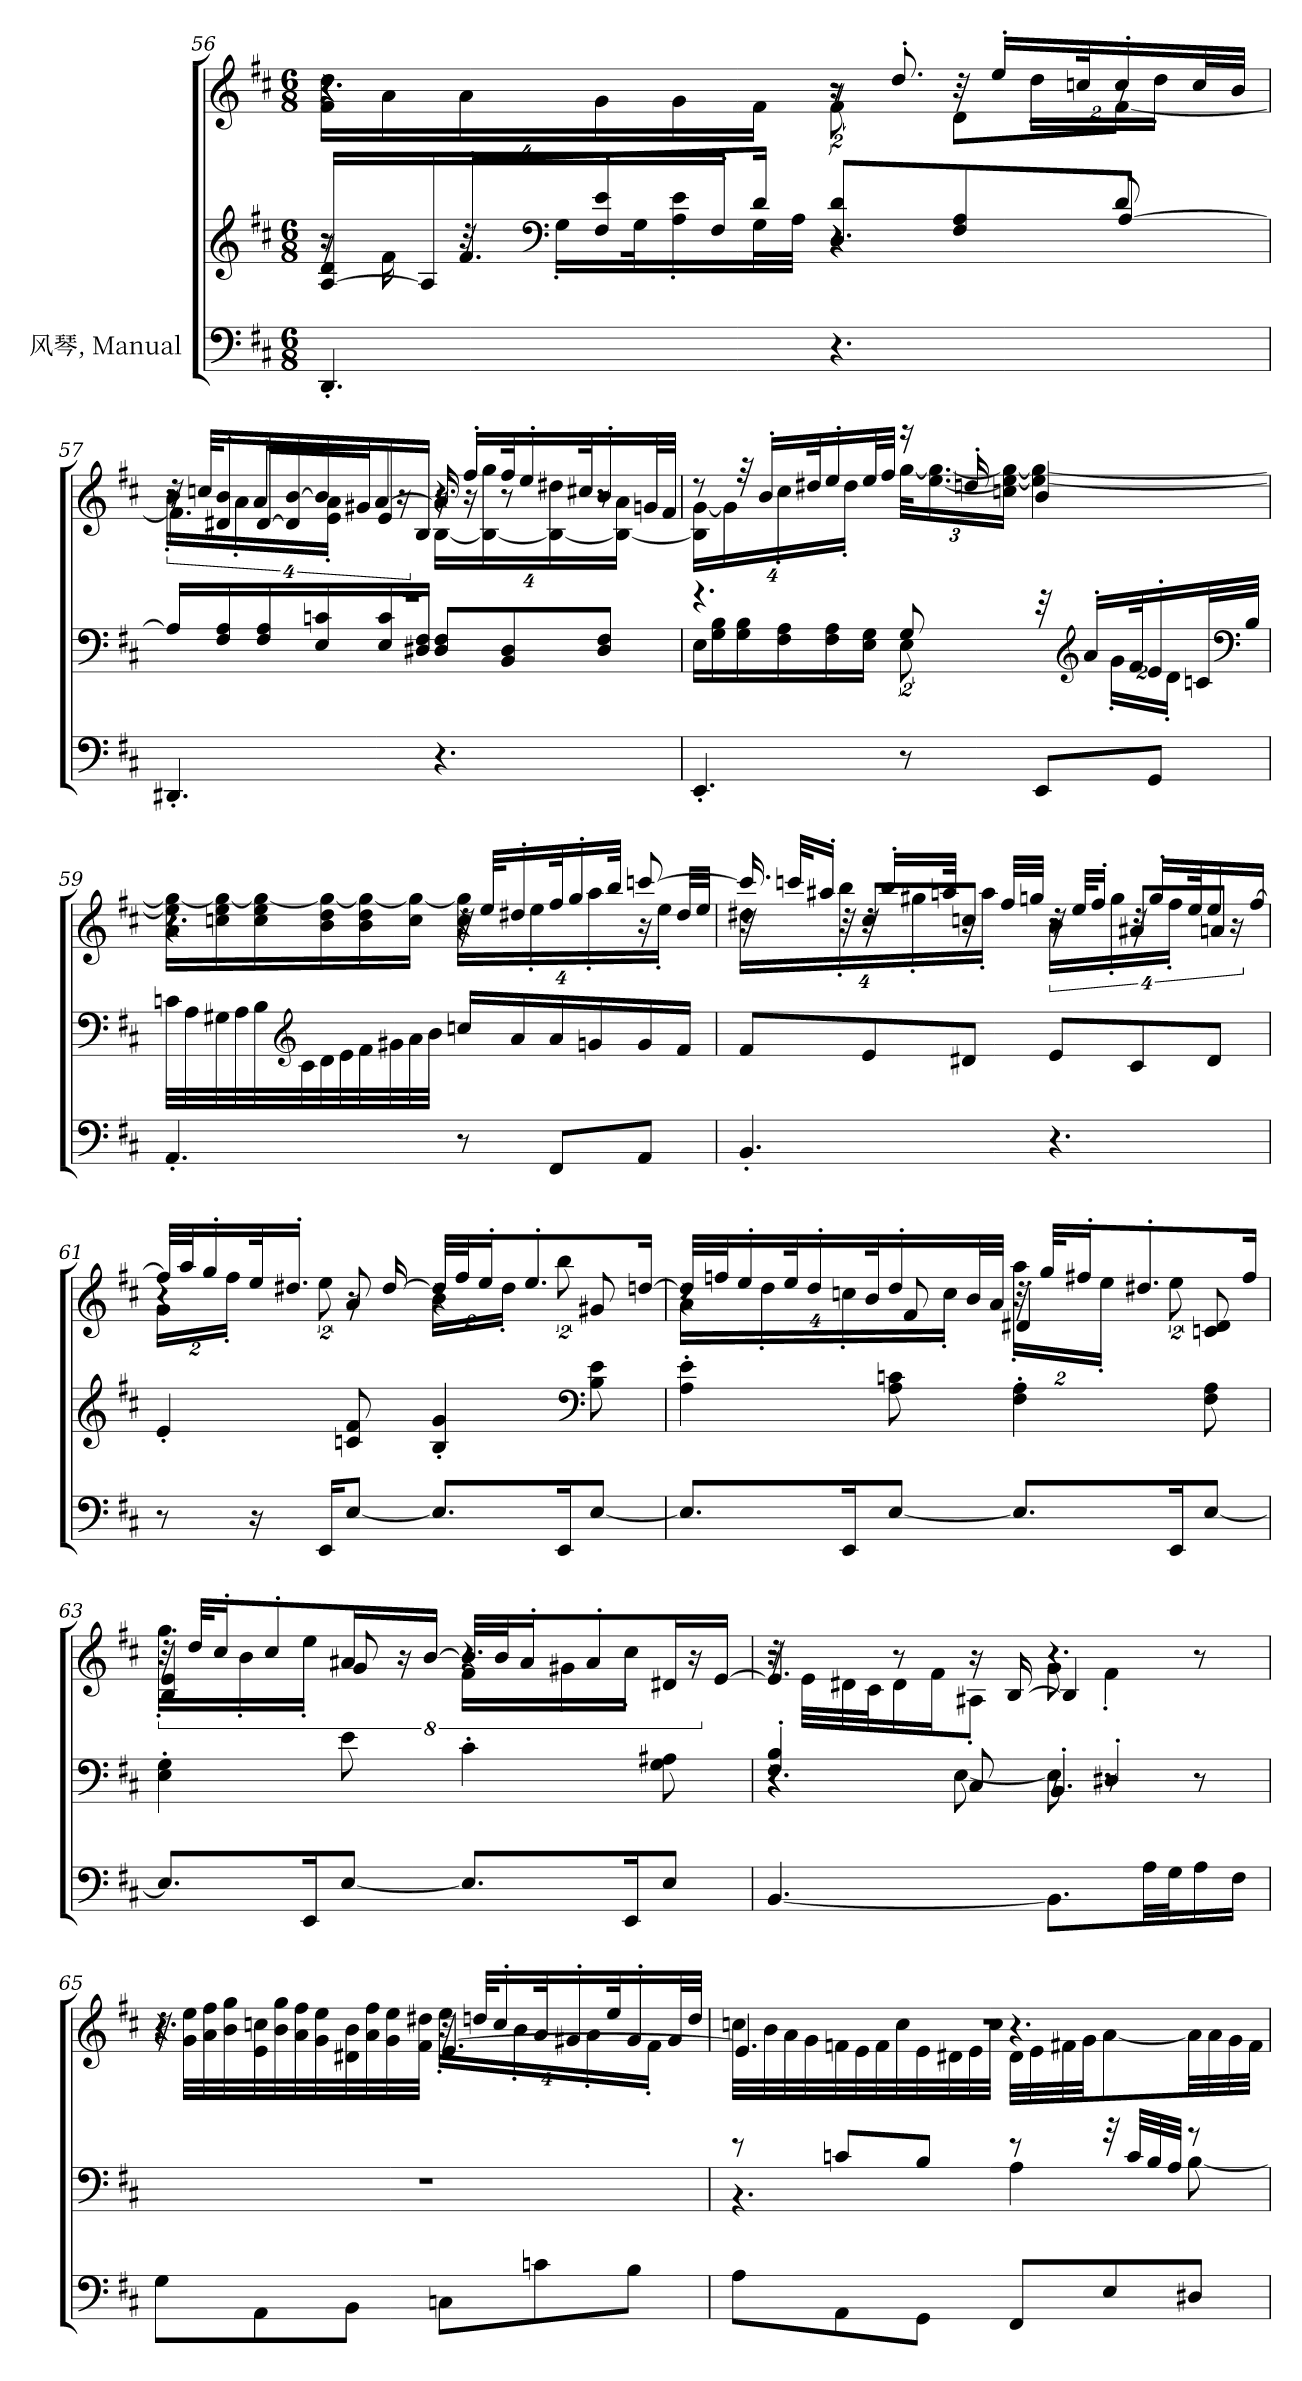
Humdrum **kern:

**kern	**kern	**kern
*part1	*part1	*part1
*staff3	*staff2	*staff1
*I"风琴, Manual	*	*
!!LO:LB:g=z
*clefF4	*clefG2	*clefG2
*k[f#c#]	*k[f#c#]	*k[f#c#]
*M6/8	*M6/8	*M6/8
=56	=56	=56
*	*^	*
*	*	*^	*
*	*	*	*Xbrackettup	*
*	*	*	*	*^
*	*	*	*	*	*^
*	*	*	*	*	*	*^
4.DD'/	8r	16r	[32%3A/ 32%3d/L	4.r	16f#\ 16dd\LL	4.r	4.r
.	.	16f#\	.	.	16a\	.	.
.	.	.	32%3A/]	.	.	.	.
.	8.f#'/L	32r	.	.	16a\	.	.
*	*clefF4	*	*	*	*	*	*
.	.	16G'\LL	.	.	.	.	.
.	.	.	32%3F#/' 32%3e/'	.	16g\	.	.
.	.	32G\K	.	.	.	.	.
.	.	16A\' 16e\'	.	.	16g\	.	.
.	.	.	32%3F#'/J	.	.	.	.
.	16d/Jk	32G\L	.	.	16f#\JJ	.	.
.	.	32A\JJJ	.	.	.	.	.
4.r	4r	4.r	8D/ 8d/L	8r	16%3f#\	16r	8r
.	.	.	.	.	.	8.dd'/	.
.	.	.	8F#/ 8A/	32r	.	.	8d\L
.	.	.	.	16ee'/LL	.	.	.
.	.	.	.	.	32%3dd'\L	.	.
.	.	.	.	32ccn/K	.	.	.
.	8d/	.	[8A/J	16cc'/	.	8r	[8f#\J
.	.	.	.	.	32%3dd'\J	.	.
.	.	.	.	32cc/L	.	.	.
.	.	.	.	32b/JJJ	.	.	.
*	*	*v	*v	*	*	*	*
!!LO:LB:g=z	!!	!!	!!
=57	=57	=57	=57	=57	=57	=57
4.DD#X'/	2.r	16A/LL]	32r	32%3b'\L	8r	4.f#\]
.	.	.	32ccn/KLL	.	.	.
.	.	16F#/ 16A/	16d#X/' 16b/'	.	.	.
.	.	.	.	32%3a'\	.	.
.	.	16F#/ 16A/	[32d#/L	.	8a'/L	.
.	.	.	32d#/] [32b/	.	.	.
.	.	16E/ 16cn/	32b/]	32%3e\' 32%3a\'J	.	.
.	.	.	32g#X/J	.	.	.
.	.	16E/ 16c/	16e/	.	[8a/J	.
.	.	.	.	32%3r	.	.
.	.	16D#X/ 16F#/JJ	16B/JJ	.	.	.
*	*	*	*	*Xbrackettup	*	*
4.r	.	8D#/ 8F#/L	16r	[32%3B\L	16a/]	4.r
.	.	.	16ff#'/LL	.	16r	.
.	.	.	.	32%3B\_ 32%3gg\	.	.
.	.	8BB/ 8D#/	32ff#/K	.	8r	.
.	.	.	16ee'/	.	.	.
.	.	.	.	32%3B\_ 32%3dd#X\	.	.
.	.	.	32cc#X/K	.	.	.
.	.	8D#/ 8F#/J	16b'/	.	8r	.
.	.	.	.	32%3B\_ 32%3a\J	.	.
.	.	.	32gn/L	.	.	.
.	.	.	32f#/JJJ	.	.	.
*	*	*	*	*v	*v	*v
!!LO:PB:g=z
=58	=58	=58	=58	=58
4.EE'/	4.r	16E\LL	8r	32%3B\] [32%3g\L
.	.	16G\ 16B\	.	.
.	.	.	.	32%3g\]
.	.	16G\ 16B\	32r	.
.	.	.	16b'/LL	.
.	.	16F#\ 16A\	.	32%3cc#'\
.	.	.	32dd#X/K	.
.	.	16F#\ 16A\	16ee'/	.
.	.	.	.	32%3dd#'\J
.	.	16E\ 16G\JJ	32ee/L	.
.	.	.	32ff#/JJJ	.
*	*	*brackettup	*	*
8r	8G/	16%3E\	16r	[48gg\KLL
.	.	.	.	[24.ee\ 24.gg\_
.	.	.	16ddn'/	.
.	.	.	.	24ccn\ 24ee\_ 24gg\_JJ
8EE/L	32r	.	4b/	4ee\_ 4gg\_
*	*clefG2	*	*	*
.	16a'/LL	.	.	.
.	.	32%3g'\L	.	.
.	32f#/K	.	.	.
8GG/J	16e'/	.	.	.
.	.	32%3d'\J	.	.
.	32cn/L	.	.	.
*	*clefF4	*	*	*
.	32B/JJJ	.	.	.
*	*v	*v	*	*
!!LO:LB:g=z
=59	=59	=59	=59
*	*	*	*^
4.AA'/	32cn\LLL	4.r	16a\ 16ee\] 16gg\_LL	4.r
.	32A\	.	.	.
.	32G#X\	.	16ccn\ 16ee\ 16gg\_	.
.	32A\	.	.	.
.	32B\	.	16cc\ 16ee\ 16gg\_	.
*	*clefG2	*	*	*
.	32c\	.	.	.
.	32d\	.	16b\ 16dd\ 16gg\_	.
.	32e\	.	.	.
.	32f#\	.	16b\ 16dd\ 16gg\_	.
.	32g#X\	.	.	.
.	32a\	.	16cc\ 16gg\_JJ	.
.	32b\JJJ	.	.	.
8r	16ccn/LL	32r	32%3cc\ 32%3gg\]L	4r
.	.	32ee/KLL	.	.
.	16a/	16dd#X'/	.	.
.	.	.	32%3ee'\	.
8FF#/L	16a/	32ff#/K	.	.
.	.	16gg'/	.	.
.	16gn/	.	32%3aa'\	.
.	.	32bb/JJk	.	.
8AA/J	16g/	16r	.	[8cccn/
.	.	.	32%3ee'\J	.
.	16f#/JJ	32dd#/LLL	.	.
.	.	32ee/JJJ	.	.
!!LO:LB:g=z	!!	!!
=60	=60	=60	=60	=60
4.BB'/	8f#/L	32r	32%3dd#X\L	16.ccc/]
.	.	32cccn/KLL	.	.
.	.	16aa#X'/JJ	.	.
.	.	.	32%3bb'\	32r
.	8e/	32r	.	8cc#/L
.	.	16bb'/LL	.	.
.	.	.	32%3gg#X'\	.
.	.	32aan/JJk	.	.
.	8d#X/J	16r	.	8ccn/J
.	.	.	32%3aa'\J	.
.	.	32ff#/LLL	.	.
.	.	32ggn/JJJ	.	.
*	*	*	*brackettup	*
4.r	8e/L	32r	32%3b\L	8r
.	.	32ee/KLL	.	.
.	.	16ff#'/JJ	.	.
.	.	.	32%3gg'\	.
.	8c#/	32r	.	8a#X/L
.	.	16gg'/LL	.	.
.	.	.	32%3ff#'\J	.
.	.	32ee/K	.	.
.	8d#/J	16ee/	.	8an/J
.	.	.	32%3r	.
.	.	[16ff#/JJ	.	.
!!LO:LB:g=z	!!	!!
=61	=61	=61	=61	=61
8r	4e'/	32ff#/LLL]	32%3g\L	4r
.	.	32aa/J	.	.
.	.	16gg'/	.	.
.	.	.	32%3ff#'\J	.
16r	.	32ee/K	.	.
.	.	16.dd#X'/JJ	.	.
16EE/KL	.	.	16%3ee\	.
[8E/J	8cn/ 8f#/	16r	.	8a/
.	.	[16dd#/	.	.
8.E/L]	4B/' 4g/'	32dd#/LLL]	32%3b\L	4r
.	.	32ff#/J	.	.
.	.	16ee'/J	.	.
.	.	.	32%3dd#'\J	.
.	.	8.ee'/	.	.
16EE/K	.	.	16%3bb\	.
*	*clefF4	*	*	*
[8E/J	8B\ 8e\	.	.	8g#X/
.	.	[16ddn/Jk	.	.
!!LO:PB:g=z	!!	!!
=62	=62	=62	=62	=62
*	*	*	*Xbrackettup	*
8.E/L]	4A\' 4e\'	32dd/LLL]	32%3a\L	4r
.	.	32ffn/J	.	.
.	.	16ee'/	.	.
.	.	.	32%3dd'\	.
.	.	32ee/K	.	.
.	.	16dd'/	.	.
16EE/K	.	.	32%3ccn'\	.
.	.	32b/K	.	.
[8E/J	8A\ 8cn\	16dd'/	.	8f#/
.	.	.	32%3cc'\J	.
.	.	32b/L	.	.
.	.	32a/JJJ	.	.
*	*	*	*brackettup	*
8.E/L]	4F#\' 4A\'	32r	32%3aa'\L	4d#X'/
.	.	32gg/KLL	.	.
.	.	16ff#X'/J	.	.
.	.	.	32%3ee'\J	.
.	.	8.dd#X'/	.	.
16EE/K	.	.	16%3ee\	.
[8E/J	8F#\ 8A\	.	.	8cn/ 8d#/
.	.	16ff#/Jk	.	.
!!LO:LB:g=z	!!	!!
=63	=63	=63	=63	=63
8.E/L]	4E\' 4G\'	32r	32%3gg'\L	4B/' 4e/'
.	.	32dd/KLL	.	.
.	.	16cc#'/J	.	.
.	.	.	32%3b'\	.
.	.	8cc#'/	.	.
16EE/K	.	.	32%3ee'\J	.
[8E/J	8e\	16a#X/L	.	8g/
.	.	.	32%3r	.
.	.	[16b/JJ	.	.
8.E/L]	4c#'\	32b/LLL]	32%3f#\L	4.r
.	.	32b/J	.	.
.	.	16a#'/J	.	.
.	.	.	32%3g#X'\	.
.	.	8a#'/	.	.
16EE/K	.	.	32%3cc#'\J	.
8E/J	8G\ 8A#X\	16d#X/L	.	.
.	.	.	32%3r	.
.	.	[16e/JJ	.	.
=64	=64	=64	=64	=64
*	*^	*	*	*
*	*	*^	*	*	*
[4.BB/	4F#/' 4B/'	4r	4.r	4.e/]	32r	8r
.	.	.	.	.	32e\LLL	.
.	.	.	.	.	32d#X\	.
.	.	.	.	.	32c#\J	.
.	.	.	.	.	16d#\	8r
.	.	.	.	.	16f#\J	.
.	8C#/	[8E\	.	.	8A#X'\J	16r
.	.	.	.	.	.	[16B/
8.BB\L]	8r	8E\]	4.BB'/	4.r	8g\	4B/]
.	4D#X'/	8r	.	.	4f#'\	.
32A\LL	.	.	.	.	.	.
32G\J	.	.	.	.	.	.
16A\	.	8r	.	.	.	8r
16F#\JJ	.	.	.	.	.	.
*	*v	*v	*v	*	*	*
!!LO:LB:g=z	!!	!!
=65	=65	=65	=65	=65
8G\L	2.r	4.r	32r	4.r
.	.	.	32g\ 32ee\LLL	.
.	.	.	32a\ 32ff#\	.
.	.	.	32b\ 32gg\	.
8AA\	.	.	32e\ 32ccn\	.
.	.	.	32b\ 32gg\	.
.	.	.	32a\ 32ff#\	.
.	.	.	32g\ 32ee\	.
8BB\J	.	.	32d#X\ 32b\	.
.	.	.	32a\ 32ff#\	.
.	.	.	32g\ 32ee\	.
.	.	.	32f#\ 32dd#X\JJJ	.
*	*	*	*Xbrackettup	*
8Cn\L	.	32r	32%3ee'\L	[4.e/
.	.	32ddn/KLL	.	.
.	.	16cc'/	.	.
.	.	.	32%3b'\	.
8cn\	.	32a/K	.	.
.	.	16g#X'/	.	.
.	.	.	32%3a'\	.
.	.	32ee/K	.	.
8B\J	.	16g#'/	.	.
.	.	.	32%3f#'\J	.
.	.	32g#/L	.	.
.	.	32dd/JJJ	.	.
!!LO:LB:g=z	!!	!!
=66	=66	=66	=66	=66
*	*^	*	*	*
8A\L	8r	4.r	2.r	32ccn\LLL	4.e/]
.	.	.	.	32b\	.
.	.	.	.	32a\	.
.	.	.	.	32g\	.
8AA\	8cn/L	.	.	32fn\	.
.	.	.	.	32e\	.
.	.	.	.	32f\	.
.	.	.	.	32cc\	.
8GG\J	8B/J	.	.	32e\	.
.	.	.	.	32d#X\	.
.	.	.	.	32e\	.
.	.	.	.	32cc\JJJ	.
8FF#/L	8r	4A\	.	32d#\LLL	4.r
.	.	.	.	32e\	.
.	.	.	.	32f#X\	.
.	.	.	.	32g\JJ	.
8E/	32r	.	.	[8a\	.
.	32c/LLL	.	.	.	.
.	32B/	.	.	.	.
.	32A/JJJ	.	.	.	.
8D#X/J	8r	[8B\	.	32a\LL]	.
.	.	.	.	32a\	.
.	.	.	.	32g\	.
.	.	.	.	32f#\JJJ	.
*	*v	*v	*	*	*
*	*	*v	*v	*v
=	=	=
*-	*-	*-
